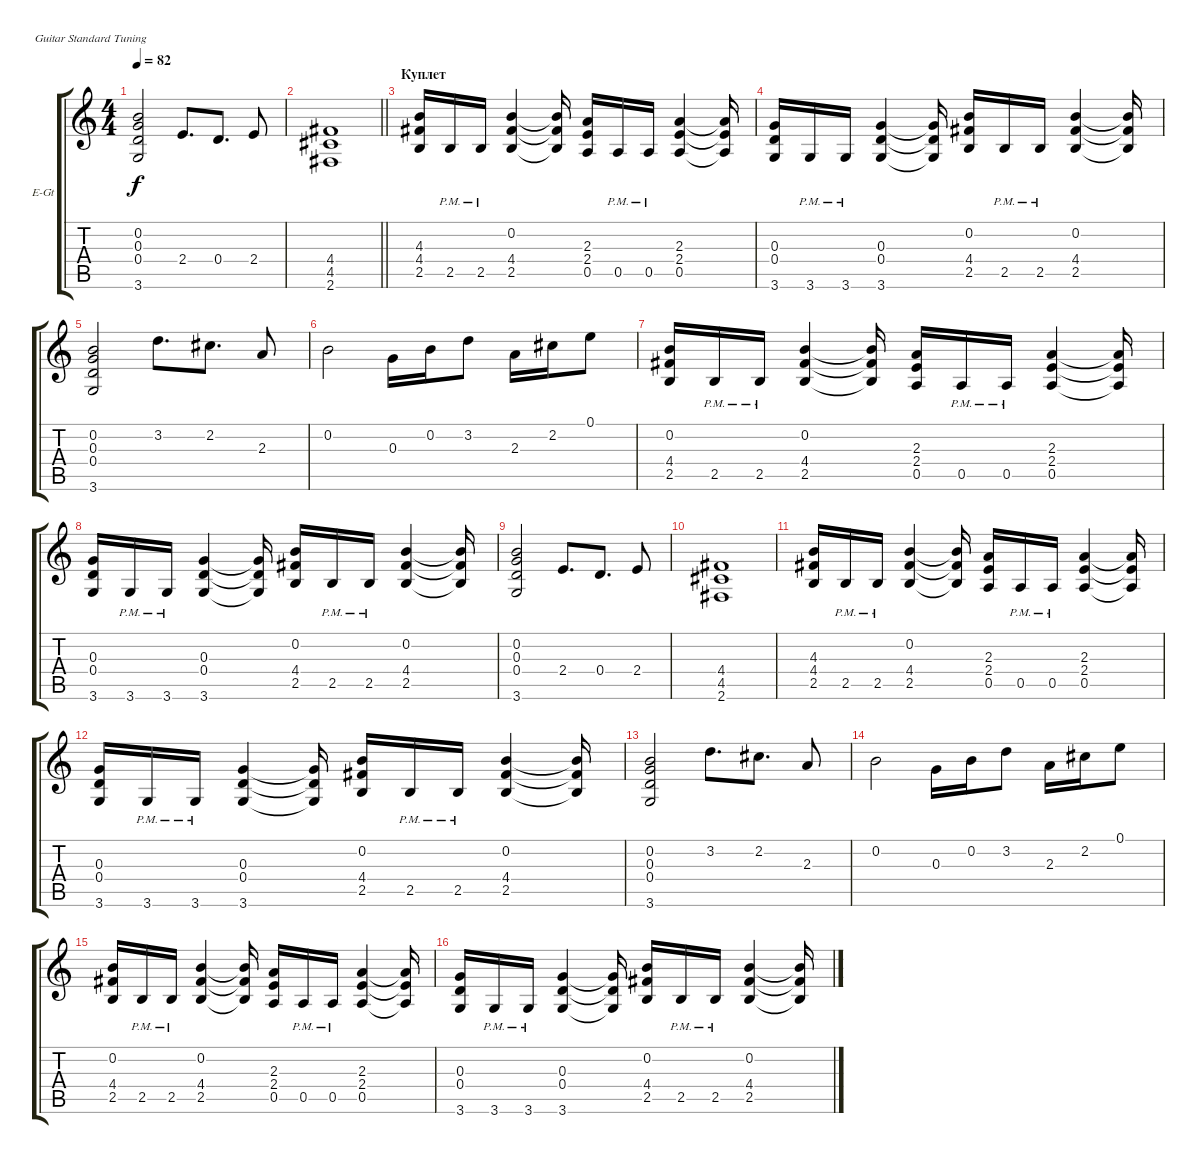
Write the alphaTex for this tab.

\bracketExtendMode groupsimilarinstruments
\firstSystemTrackNameOrientation horizontal
\otherSystemsTrackNameOrientation horizontal
\track ("Владимир Холстинин" "E-Gt") {instrument distortionguitar}
\staff {score tabs}
\tuning (E4 B3 G3 D3 A2 E2)
\ts (4 4)
\tempo 82
\clef g2
\ks c
(0.2 0.3 0.4 3.6).2{dy f} 2.4.8{d} 0.4.8{d} 2.4.8 |
\barLineRight lightlight
(4.4 4.5 2.6).1 |
\section ("" "Куплет")
(4.3 4.4 2.5).16 2.5{pm}.16 2.5{pm}.16 (0.2 4.4 2.5).4 (0.2{t} 4.4{t} 2.5{t}).16 (2.3 2.4 0.5).16 0.5{pm}.16 0.5{pm}.16 (2.3 2.4 0.5).4 (2.3{t} 2.4{t} 0.5{t}).16 |
(0.3 0.4 3.6).16 3.6{pm}.16 3.6{pm}.16 (0.3 0.4 3.6).4 (0.3{t} 0.4{t} 3.6{t}).16 (0.2 4.4 2.5).16 2.5{pm}.16 2.5{pm}.16 (0.2 4.4 2.5).4 (0.2{t} 4.4{t} 2.5{t}).16 |
(0.2 0.3 0.4 3.6).2 3.2.8{d} 2.2.8{d} 2.3.8 |
0.2.2 0.3.16 0.2.16 3.2.8 2.3.16 2.2.16 0.1.8 |
(0.2 4.4 2.5).16 2.5{pm}.16 2.5{pm}.16 (0.2 4.4 2.5).4 (0.2{t} 4.4{t} 2.5{t}).16 (2.3 2.4 0.5).16 0.5{pm}.16 0.5{pm}.16 (2.3 2.4 0.5).4 (2.3{t} 2.4{t} 0.5{t}).16 |
(0.3 0.4 3.6).16 3.6{pm}.16 3.6{pm}.16 (0.3 0.4 3.6).4 (0.3{t} 0.4{t} 3.6{t}).16 (0.2 4.4 2.5).16 2.5{pm}.16 2.5{pm}.16 (0.2 4.4 2.5).4 (0.2{t} 4.4{t} 2.5{t}).16 |
(0.2 0.3 0.4 3.6).2 2.4.8{d} 0.4.8{d} 2.4.8 |
(4.4 4.5 2.6).1 |
(4.3 4.4 2.5).16 2.5{pm}.16 2.5{pm}.16 (0.2 4.4 2.5).4 (0.2{t} 4.4{t} 2.5{t}).16 (2.3 2.4 0.5).16 0.5{pm}.16 0.5{pm}.16 (2.3 2.4 0.5).4 (2.3{t} 2.4{t} 0.5{t}).16 |
(0.3 0.4 3.6).16 3.6{pm}.16 3.6{pm}.16 (0.3 0.4 3.6).4 (0.3{t} 0.4{t} 3.6{t}).16 (0.2 4.4 2.5).16 2.5{pm}.16 2.5{pm}.16 (0.2 4.4 2.5).4 (0.2{t} 4.4{t} 2.5{t}).16 |
(0.2 0.3 0.4 3.6).2 3.2.8{d} 2.2.8{d} 2.3.8 |
0.2.2 0.3.16 0.2.16 3.2.8 2.3.16 2.2.16 0.1.8 |
(0.2 4.4 2.5).16 2.5{pm}.16 2.5{pm}.16 (0.2 4.4 2.5).4 (0.2{t} 4.4{t} 2.5{t}).16 (2.3 2.4 0.5).16 0.5{pm}.16 0.5{pm}.16 (2.3 2.4 0.5).4 (2.3{t} 2.4{t} 0.5{t}).16 |
(0.3 0.4 3.6).16 3.6{pm}.16 3.6{pm}.16 (0.3 0.4 3.6).4 (0.3{t} 0.4{t} 3.6{t}).16 (0.2 4.4 2.5).16 2.5{pm}.16 2.5{pm}.16 (0.2 4.4 2.5).4 (0.2{t} 4.4{t} 2.5{t}).16
